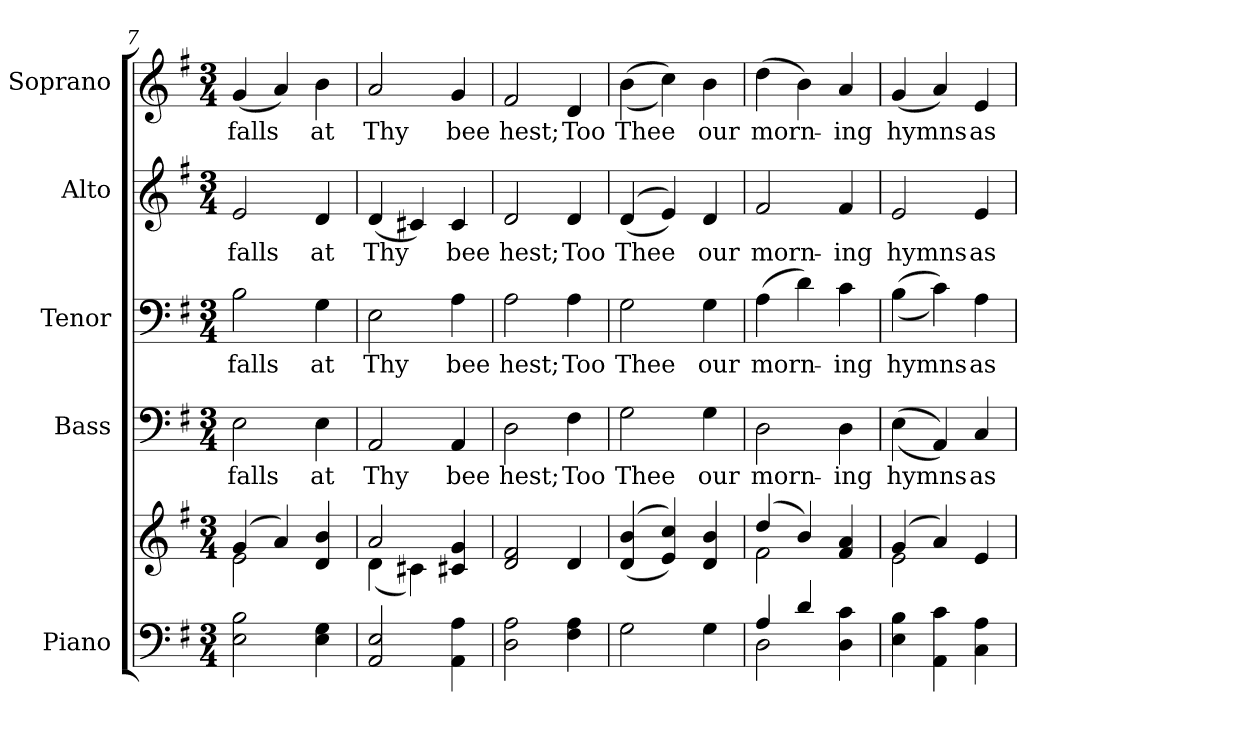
**kern	**kern	**kern	**text	**kern	**text	**kern	**text	**kern	**text
*part5	*part5	*part4	*part4	*part3	*part3	*part2	*part2	*part1	*part1
*staff6	*staff5	*staff4	*staff4	*staff3	*staff3	*staff2	*staff2	*staff1	*staff1
*I"Piano	*	*I"Bass	*	*I"Tenor	*	*I"Alto	*	*I"Soprano	*
*I'Pno.	*	*I'B.	*	*I'T.	*	*I'A.	*	*I'S.	*
*clefF4	*clefG2	*clefF4	*	*clefF4	*	*clefG2	*	*clefG2	*
*k[f#]	*k[f#]	*k[f#]	*	*k[f#]	*	*k[f#]	*	*k[f#]	*
*G:	*G:	*G:	*	*G:	*	*G:	*	*G:	*
*M3/4	*M3/4	*M3/4	*	*M3/4	*	*M3/4	*	*M3/4	*
=7	=7	=7	=7	=7	=7	=7	=7	=7	=7
*	*^	*	*	*	*	*	*	*	*
!	!	!	!	!LO:LY:b:color=#000000	!	!	!	!	!	!
!	!	!	!	!	!	!LO:LY:b:color=#000000	!	!	!	!
!	!	!	!	!	!	!	!	!LO:LY:b:color=#000000	!	!
!	!	!	!	!	!	!	!	!	!	!LO:LY:b:color=#000000
2Ei\ 2Bi	(4gi/	2ei\	2Ei\	falls	2Bi\	falls	2ei/	falls	(4gi/	falls
.	4ai/)	.	.	.	.	.	.	.	4ai/)	.
!	!	!	!	!LO:LY:b:color=#000000	!	!	!	!	!	!
!	!	!	!	!	!	!LO:LY:b:color=#000000	!	!	!	!
!	!	!	!	!	!	!	!	!LO:LY:b:color=#000000	!	!
!	!	!	!	!	!	!	!	!	!	!LO:LY:b:color=#000000
4Ei\ 4Gi	4di/ 4bi	4ryy	4Ei\	at	4Gi\	at	4di/	at	4bi\	at
!!LO:PB:g=z
=8	=8	=8	=8	=8	=8	=8	=8	=8	=8	=8
!	!	!	!	!LO:LY:b:color=#000000	!	!	!	!	!	!
!	!	!	!	!	!	!LO:LY:b:color=#000000	!	!	!	!
!	!	!	!	!	!	!	!	!LO:LY:b:color=#000000	!	!
!	!	!	!	!	!	!	!	!	!	!LO:LY:b:color=#000000
2AAi/ 2Ei	2ai/	(4di\	2AAi/	Thy	2Ei\	Thy	(4di/	Thy	2ai/	Thy
.	.	4c#Xi\)	.	.	.	.	4c#Xi/)	.	.	.
!	!	!	!	!LO:LY:b:color=#000000	!	!	!	!	!	!
!	!	!	!	!	!	!LO:LY:b:color=#000000	!	!	!	!
!	!	!	!	!	!	!	!	!LO:LY:b:color=#000000	!	!
!	!	!	!	!	!	!	!	!	!	!LO:LY:b:color=#000000
4AAi\ 4Ai	4c#Xi/ 4gi	4ryy	4AAi/	bee	4Ai\	bee	4c#i/	bee	4gi/	bee
*	*v	*v	*	*	*	*	*	*	*	*
=9	=9	=9	=9	=9	=9	=9	=9	=9	=9
*	*^	*	*	*	*	*	*	*	*
!	!	!	!	!LO:LY:b:color=#000000	!	!	!	!	!	!
*	*v	*v	*	*	*	*	*	*	*	*
*	*^	*	*	*	*	*	*	*	*
!	!	!	!	!	!	!LO:LY:b:color=#000000	!	!	!	!
*	*v	*v	*	*	*	*	*	*	*	*
*	*^	*	*	*	*	*	*	*	*
!	!	!	!	!	!	!	!	!LO:LY:b:color=#000000	!	!
*	*v	*v	*	*	*	*	*	*	*	*
*	*^	*	*	*	*	*	*	*	*
!	!	!	!	!	!	!	!	!	!	!LO:LY:b:color=#000000
*	*v	*v	*	*	*	*	*	*	*	*
2Di\ 2Ai	2di/ 2f#i	2Di\	hest;	2Ai\	hest;	2di/	hest;	2f#i/	hest;
!	!	!	!LO:LY:b:color=#000000	!	!	!	!	!	!
!	!	!	!	!	!LO:LY:b:color=#000000	!	!	!	!
!	!	!	!	!	!	!	!LO:LY:b:color=#000000	!	!
!	!	!	!	!	!	!	!	!	!LO:LY:b:color=#000000
4F#i\ 4Ai	4di/	4F#i\	Too	4Ai\	Too	4di/	Too	4di/	Too
=10	=10	=10	=10	=10	=10	=10	=10	=10	=10
!	!	!	!LO:LY:b:color=#000000	!	!	!	!	!	!
!	!	!	!	!	!LO:LY:b:color=#000000	!	!	!	!
!	!	!	!	!	!	!	!LO:LY:b:color=#000000	!	!
!	!	!	!	!	!	!	!	!	!LO:LY:b:color=#000000
2Gi\	((4di/ 4bi	2Gi\	Thee	2Gi\	Thee	((4di/	Thee	((4bi\	Thee
.	4ei/ 4cci))	.	.	.	.	4ei/))	.	4cci\))	.
!	!	!	!LO:LY:b:color=#000000	!	!	!	!	!	!
!	!	!	!	!	!LO:LY:b:color=#000000	!	!	!	!
!	!	!	!	!	!	!	!LO:LY:b:color=#000000	!	!
!	!	!	!	!	!	!	!	!	!LO:LY:b:color=#000000
4Gi\	4di/ 4bi	4Gi\	our	4Gi\	our	4di/	our	4bi\	our
!!LO:PB:g=z
=11	=11	=11	=11	=11	=11	=11	=11	=11	=11
*^	*^	*	*	*	*	*	*	*	*
!	!	!	!	!	!LO:LY:b:color=#000000	!	!	!	!	!	!
!	!	!	!	!	!	!	!LO:LY:b:color=#000000	!	!	!	!
!	!	!	!	!	!	!	!	!	!LO:LY:b:color=#000000	!	!
!	!	!	!	!	!	!	!	!	!	!	!LO:LY:b:color=#000000
4Ai/	2Di\	(4ddi/	2f#i\	2Di\	morn-	(4Ai\	morn-	2f#i/	morn-	(4ddi\	morn-
4di/	.	4bi/)	.	.	.	4di\)	.	.	.	4bi\)	.
!	!	!	!	!	!LO:LY:b:color=#000000	!	!	!	!	!	!
!	!	!	!	!	!	!	!LO:LY:b:color=#000000	!	!	!	!
!	!	!	!	!	!	!	!	!	!LO:LY:b:color=#000000	!	!
!	!	!	!	!	!	!	!	!	!	!	!LO:LY:b:color=#000000
4Di\ 4ci	4ryy	4f#i/ 4ai	4ryy	4Di\	-ing	4ci\	-ing	4f#i/	-ing	4ai/	-ing
*v	*v	*	*	*	*	*	*	*	*	*	*
=12	=12	=12	=12	=12	=12	=12	=12	=12	=12	=12
*^	*	*	*	*	*	*	*	*	*	*
!	!	!	!	!	!LO:LY:b:color=#000000	!	!	!	!	!	!
*v	*v	*	*	*	*	*	*	*	*	*	*
*^	*	*	*	*	*	*	*	*	*	*
!	!	!	!	!	!	!	!LO:LY:b:color=#000000	!	!	!	!
*v	*v	*	*	*	*	*	*	*	*	*	*
*^	*	*	*	*	*	*	*	*	*	*
!	!	!	!	!	!	!	!	!	!LO:LY:b:color=#000000	!	!
*v	*v	*	*	*	*	*	*	*	*	*	*
*^	*	*	*	*	*	*	*	*	*	*
!	!	!	!	!	!	!	!	!	!	!	!LO:LY:b:color=#000000
*v	*v	*	*	*	*	*	*	*	*	*	*
4Ei\ 4Bi	(4gi/	2ei\	((4Ei\	hymns	((4Bi\	hymns	2ei/	hymns	(4gi/	hymns
4AAi\ 4ci	4ai/)	.	4AAi/))	.	4ci\))	.	.	.	4ai/)	.
!	!	!	!	!LO:LY:b:color=#000000	!	!	!	!	!	!
!	!	!	!	!	!	!LO:LY:b:color=#000000	!	!	!	!
!	!	!	!	!	!	!	!	!LO:LY:b:color=#000000	!	!
!	!	!	!	!	!	!	!	!	!	!LO:LY:b:color=#000000
4Ci\ 4Ai	4ei/	4ryy	4Ci/	as-	4Ai\	as-	4ei/	as-	4ei/	as-
*	*v	*v	*	*	*	*	*	*	*	*
=	=	=	=	=	=	=	=	=	=
*-	*-	*-	*-	*-	*-	*-	*-	*-	*-
